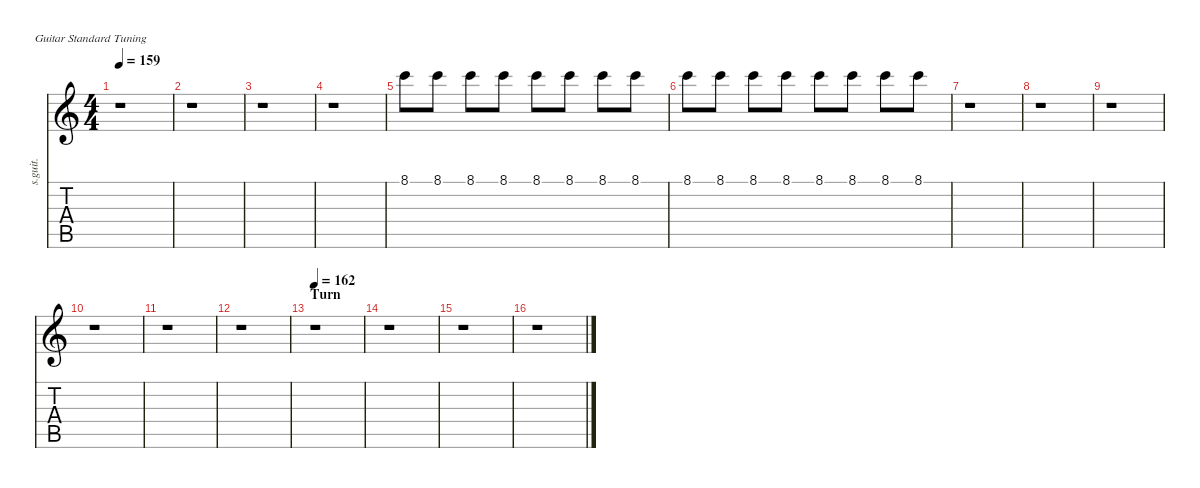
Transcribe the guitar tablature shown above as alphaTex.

\defaultSystemsLayout 4
\hideDynamics
\bracketExtendMode nobrackets
\track ("" "s.guit.") {instrument pad5bowed}
\staff {score tabs}
\tuning (E4 B3 G3 D3 A2 E2)
\displaytranspose 12
\ts (4 4)
\tempo 159
\clef g2
\ks c
r.1{dy pp} |
r.1 |
r.1 |
r.1 |
8.1.8{lyrics (0 "") lyrics (1 "") lyrics (2 "") lyrics (3 "") lyrics (4 "") dy mf} 8.1.8{lyrics (0 "") lyrics (1 "") lyrics (2 "") lyrics (3 "") lyrics (4 "") dy pp} 8.1.8{lyrics (0 "") lyrics (1 "") lyrics (2 "") lyrics (3 "") lyrics (4 "") dy mf} 8.1.8{lyrics (0 "") lyrics (1 "") lyrics (2 "") lyrics (3 "") lyrics (4 "") dy pp} 8.1.8{lyrics (0 "") lyrics (1 "") lyrics (2 "") lyrics (3 "") lyrics (4 "") dy mp} 8.1.8{lyrics (0 "") lyrics (1 "") lyrics (2 "") lyrics (3 "") lyrics (4 "") dy pp} 8.1.8{lyrics (0 "") lyrics (1 "") lyrics (2 "") lyrics (3 "") lyrics (4 "") dy mp} 8.1.8{lyrics (0 "") lyrics (1 "") lyrics (2 "") lyrics (3 "") lyrics (4 "") dy pp} |
8.1.8{lyrics (0 "") lyrics (1 "") lyrics (2 "") lyrics (3 "") lyrics (4 "") dy p} 8.1.8{lyrics (0 "") lyrics (1 "") lyrics (2 "") lyrics (3 "") lyrics (4 "") dy pp} 8.1.8{lyrics (0 "") lyrics (1 "") lyrics (2 "") lyrics (3 "") lyrics (4 "") dy p} 8.1.8{lyrics (0 "") lyrics (1 "") lyrics (2 "") lyrics (3 "") lyrics (4 "") dy pp} 8.1.8{lyrics (0 "") lyrics (1 "") lyrics (2 "") lyrics (3 "") lyrics (4 "")} 8.1.8{lyrics (0 "") lyrics (1 "") lyrics (2 "") lyrics (3 "") lyrics (4 "")} 8.1.8{lyrics (0 "") lyrics (1 "") lyrics (2 "") lyrics (3 "") lyrics (4 "")} 8.1.8{lyrics (0 "") lyrics (1 "") lyrics (2 "") lyrics (3 "") lyrics (4 "")} |
r.1 |
r.1 |
r.1 |
r.1 |
r.1 |
r.1 |
\section ("" "Turn")
\tempo 162
r.1 |
r.1 |
r.1 |
r.1
